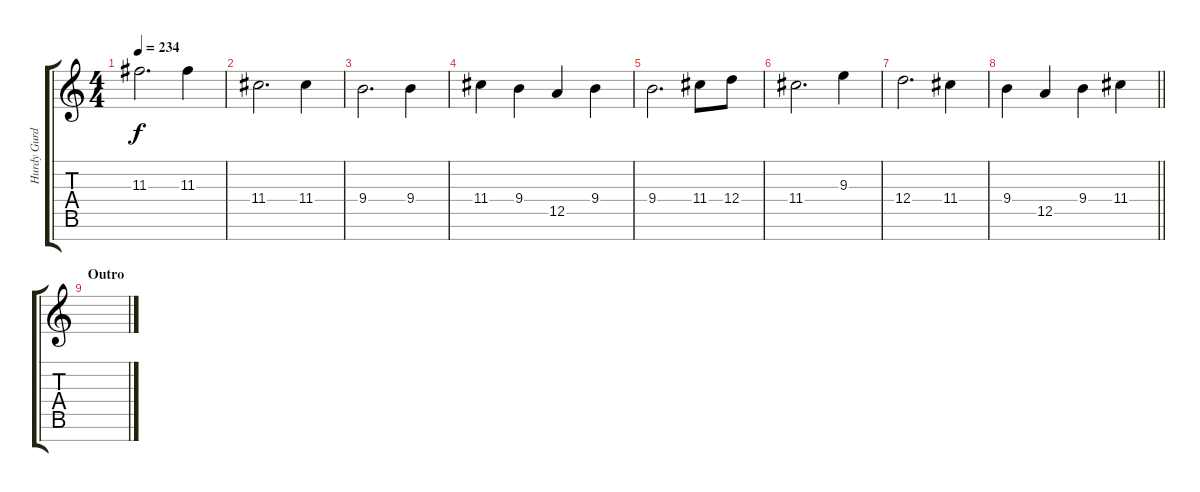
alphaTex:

\track ("Hurdy Gurdy" "Hurdy Gurd") {instrument contrabass}
\staff {score tabs}
\tuning (E4 B3 G3 D3 A2 E2 B1) {hide}
\ts (4 4)
\tempo 234
\clef g2
\ks c
11.3.2{d dy f} 11.3.4 |
11.4.2{d} 11.4.4 |
9.4.2{d} 9.4.4 |
11.4.4 9.4.4 12.5.4 9.4.4 |
9.4.2{d} 11.4.8 12.4.8 |
11.4.2{d} 9.3.4 |
12.4.2{d} 11.4.4 |
\barLineRight lightlight
9.4.4 12.5.4 9.4.4 11.4.4 |
\section ("" "Outro")
